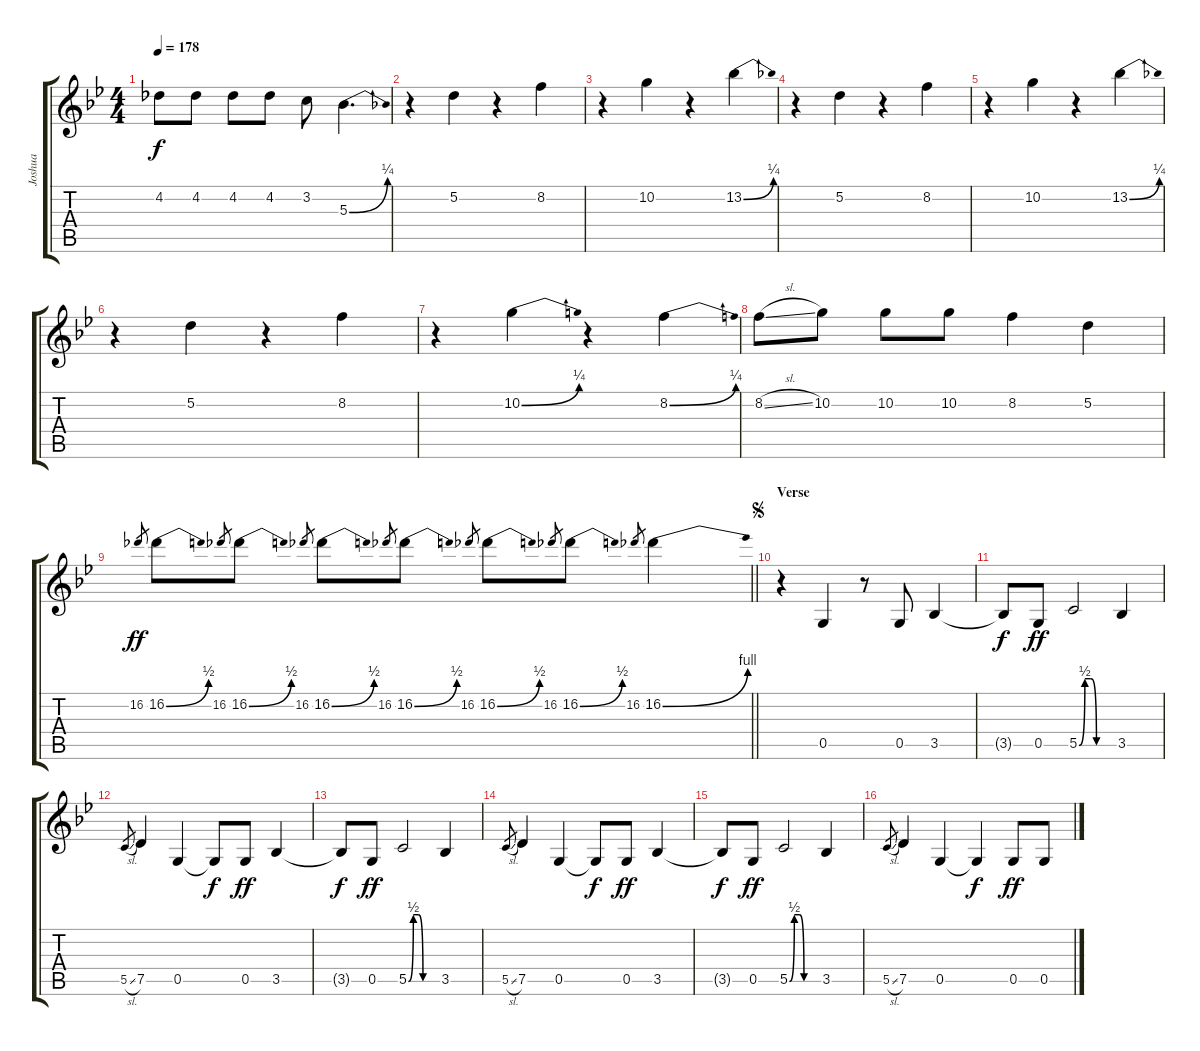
\track ("Joshua" "Joshua") {instrument distortionguitar}
\staff {score tabs}
\tuning (D4 A3 F3 C3 G2 D2) {hide}
\ts (4 4)
\tempo 178
\clef g2
\ks gminor
4.2.8{dy f} 4.2.8 4.2.8 4.2.8 3.2.8 5.3{be (bend 0 0 60 1)}.4{d} |
r.4 5.2.4 r.4 8.2.4 |
r.4 10.2.4 r.4 13.2{be (bend 0 0 60 1)}.4 |
r.4 5.2.4 r.4 8.2.4 |
r.4 10.2.4 r.4 13.2{be (bend 0 0 60 1)}.4 |
r.4 5.2.4 r.4 8.2.4 |
r.4 10.2{be (bend 0 0 60 1)}.4 r.4 8.2{be (bend 0 0 60 1)}.4 |
8.2{sl}.8 10.2.8 10.2.8 10.2.8 8.2.4 5.2.4 |
\barLineRight lightlight
16.2.8{gr dy ff} 16.2{be (bend 0 0 60 2)}.8 16.2.8{gr} 16.2{be (bend 0 0 60 2)}.8 16.2.8{gr} 16.2{be (bend 0 0 60 2)}.8 16.2.8{gr} 16.2{be (bend 0 0 60 2)}.8 16.2.8{gr} 16.2{be (bend 0 0 60 2)}.8 16.2.8{gr} 16.2{be (bend 0 0 60 2)}.8 16.2.8{gr} 16.2{be (bend 0 0 60 4)}.4 |
\section ("" "Verse")
\jump segno
r.4 0.5.4 r.8 0.5.8 3.5.4 |
3.5{t}.8{dy f} 0.5.8{dy ff} 5.5{be (custom 0 0 10 2 20 2 30 0 60 0)}.2 3.5.4 |
5.5{sl}.8{gr} 7.5.4 0.5.4 0.5{t}.8{dy f} 0.5.8{dy ff} 3.5.4 |
3.5{t}.8{dy f} 0.5.8{dy ff} 5.5{be (custom 0 0 10 2 20 2 30 0 60 0)}.2 3.5.4 |
5.5{sl}.8{gr} 7.5.4 0.5.4 0.5{t}.8{dy f} 0.5.8{dy ff} 3.5.4 |
3.5{t}.8{dy f} 0.5.8{dy ff} 5.5{be (custom 0 0 10 2 20 2 30 0 60 0)}.2 3.5.4 |
5.5{sl}.8{gr} 7.5.4 0.5.4 0.5{t}.4{dy f} 0.5.8{dy ff} 0.5.8
